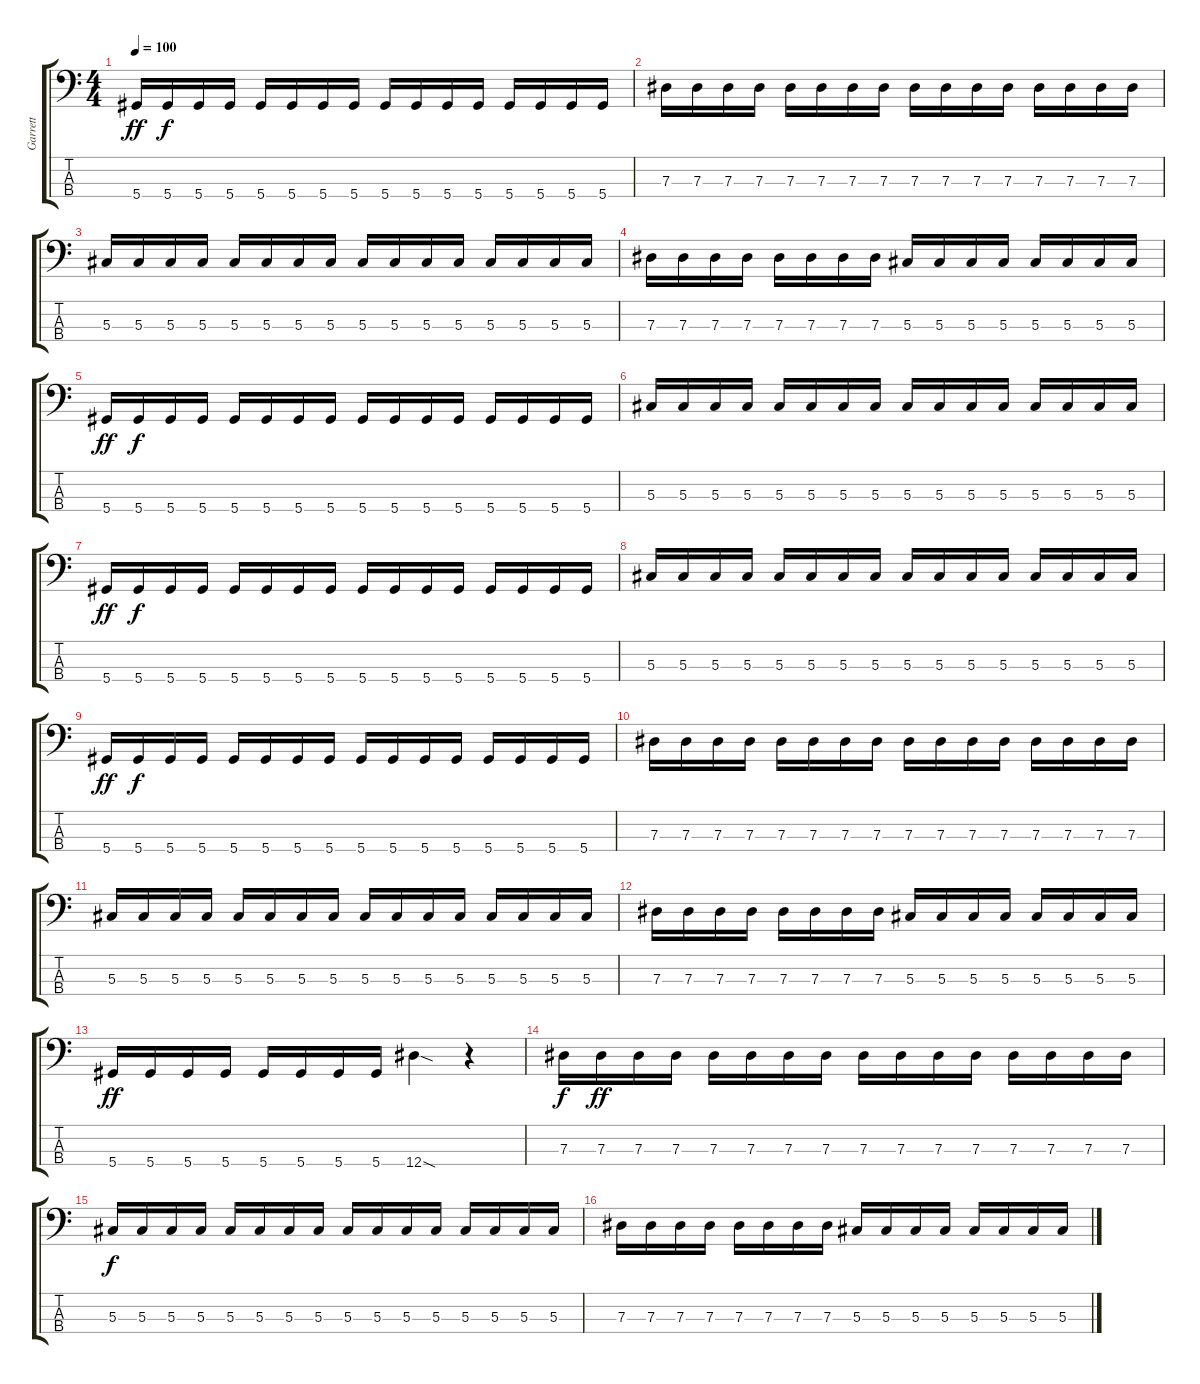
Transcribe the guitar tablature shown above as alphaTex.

\track ("Garrett" "Garrett") {instrument electricbasspick}
\staff {score tabs}
\tuning (Gb2 Db2 Ab1 Eb1) {hide}
\ts (4 4)
\tempo 100
\clef f4
\ks c
5.4.16{dy ff} 5.4.16{dy f} 5.4.16 5.4.16 5.4.16 5.4.16 5.4.16 5.4.16 5.4.16 5.4.16 5.4.16 5.4.16 5.4.16 5.4.16 5.4.16 5.4.16 |
7.3.16 7.3.16 7.3.16 7.3.16 7.3.16 7.3.16 7.3.16 7.3.16 7.3.16 7.3.16 7.3.16 7.3.16 7.3.16 7.3.16 7.3.16 7.3.16 |
5.3.16 5.3.16 5.3.16 5.3.16 5.3.16 5.3.16 5.3.16 5.3.16 5.3.16 5.3.16 5.3.16 5.3.16 5.3.16 5.3.16 5.3.16 5.3.16 |
7.3.16 7.3.16 7.3.16 7.3.16 7.3.16 7.3.16 7.3.16 7.3.16 5.3.16 5.3.16 5.3.16 5.3.16 5.3.16 5.3.16 5.3.16 5.3.16 |
5.4.16{dy ff} 5.4.16{dy f} 5.4.16 5.4.16 5.4.16 5.4.16 5.4.16 5.4.16 5.4.16 5.4.16 5.4.16 5.4.16 5.4.16 5.4.16 5.4.16 5.4.16 |
5.3.16 5.3.16 5.3.16 5.3.16 5.3.16 5.3.16 5.3.16 5.3.16 5.3.16 5.3.16 5.3.16 5.3.16 5.3.16 5.3.16 5.3.16 5.3.16 |
5.4.16{dy ff} 5.4.16{dy f} 5.4.16 5.4.16 5.4.16 5.4.16 5.4.16 5.4.16 5.4.16 5.4.16 5.4.16 5.4.16 5.4.16 5.4.16 5.4.16 5.4.16 |
5.3.16 5.3.16 5.3.16 5.3.16 5.3.16 5.3.16 5.3.16 5.3.16 5.3.16 5.3.16 5.3.16 5.3.16 5.3.16 5.3.16 5.3.16 5.3.16 |
5.4.16{dy ff} 5.4.16{dy f} 5.4.16 5.4.16 5.4.16 5.4.16 5.4.16 5.4.16 5.4.16 5.4.16 5.4.16 5.4.16 5.4.16 5.4.16 5.4.16 5.4.16 |
7.3.16 7.3.16 7.3.16 7.3.16 7.3.16 7.3.16 7.3.16 7.3.16 7.3.16 7.3.16 7.3.16 7.3.16 7.3.16 7.3.16 7.3.16 7.3.16 |
5.3.16 5.3.16 5.3.16 5.3.16 5.3.16 5.3.16 5.3.16 5.3.16 5.3.16 5.3.16 5.3.16 5.3.16 5.3.16 5.3.16 5.3.16 5.3.16 |
7.3.16 7.3.16 7.3.16 7.3.16 7.3.16 7.3.16 7.3.16 7.3.16 5.3.16 5.3.16 5.3.16 5.3.16 5.3.16 5.3.16 5.3.16 5.3.16 |
5.4.16{dy ff} 5.4.16 5.4.16 5.4.16 5.4.16 5.4.16 5.4.16 5.4.16 12.4{sod}.4 r.4 |
7.3.16{dy f} 7.3.16{dy ff} 7.3.16 7.3.16 7.3.16 7.3.16 7.3.16 7.3.16 7.3.16 7.3.16 7.3.16 7.3.16 7.3.16 7.3.16 7.3.16 7.3.16 |
5.3.16{dy f} 5.3.16 5.3.16 5.3.16 5.3.16 5.3.16 5.3.16 5.3.16 5.3.16 5.3.16 5.3.16 5.3.16 5.3.16 5.3.16 5.3.16 5.3.16 |
7.3.16 7.3.16 7.3.16 7.3.16 7.3.16 7.3.16 7.3.16 7.3.16 5.3.16 5.3.16 5.3.16 5.3.16 5.3.16 5.3.16 5.3.16 5.3.16
